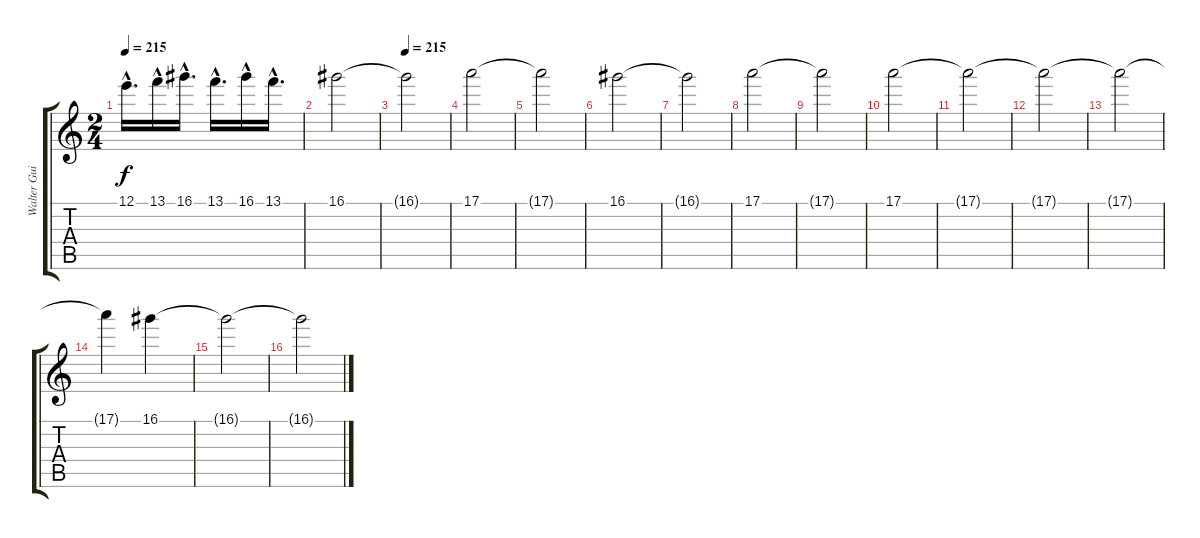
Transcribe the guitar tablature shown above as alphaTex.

\track ("Walter Guiardino" "Walter Gui") {instrument overdrivenguitar}
\staff {score tabs}
\tuning (E4 B3 G3 D3 A2 E2) {hide}
\ts (2 4)
\tempo 215
\clef g2
\ks c
12.1{hac}.16{d dy f} 13.1{hac}.16 16.1{hac}.16{d} 13.1{hac}.16{d} 16.1{hac}.16 13.1{hac}.16{d} |
16.1.2 |
\tempo 215
16.1{t}.2 |
17.1.2 |
17.1{t}.2 |
16.1.2 |
16.1{t}.2 |
17.1.2 |
17.1{t}.2 |
17.1.2 |
17.1{t}.2 |
17.1{t}.2 |
17.1{t}.2 |
17.1{t}.4 16.1.4 |
16.1{t}.2 |
16.1{t}.2
